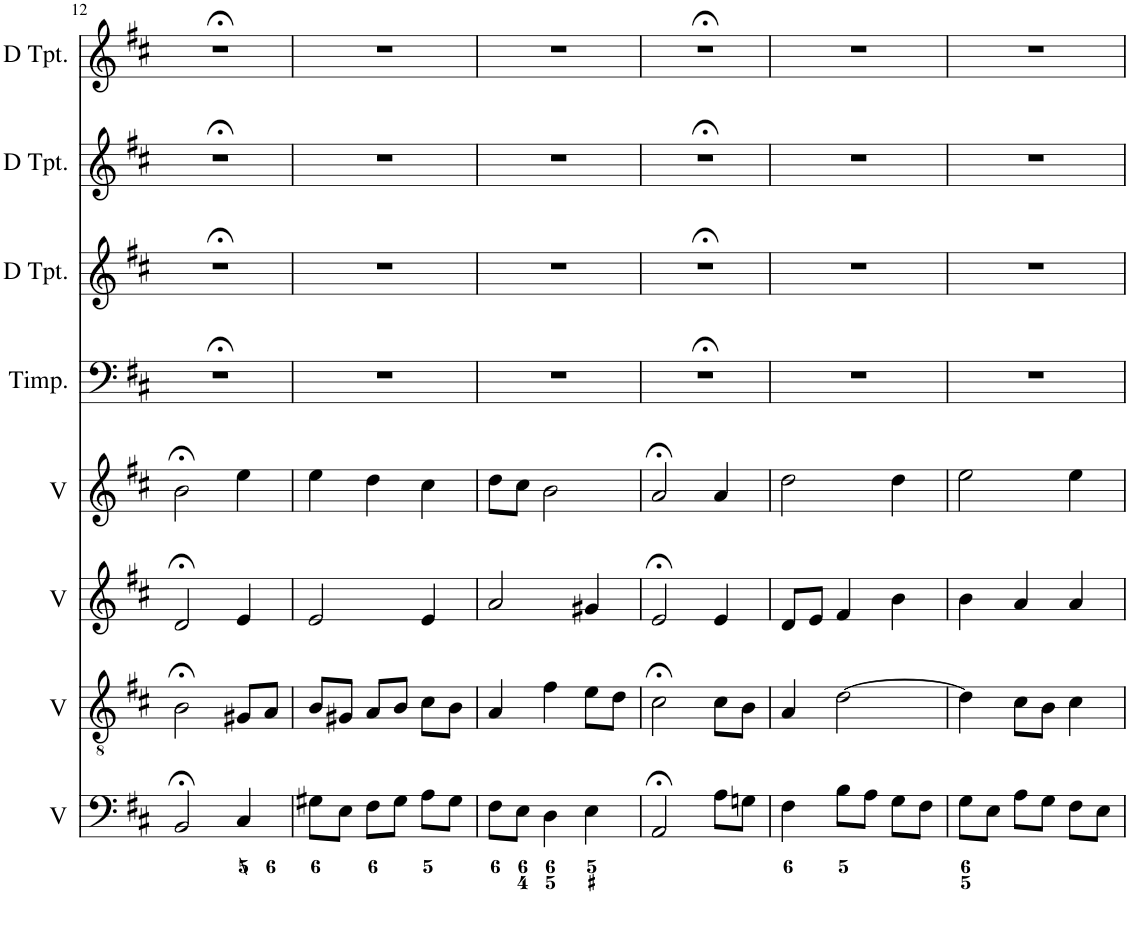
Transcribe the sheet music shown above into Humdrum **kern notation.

**kern	**kern	**kern	**kern	**kern	**kern	**kern	**kern
*part8	*part7	*part6	*part5	*part4	*part3	*part2	*part1
*staff8	*staff7	*staff6	*staff5	*staff4	*staff3	*staff2	*staff1
*I"Voice	*I"Voice	*I"Voice	*I"Voice	*I"Timpani	*I"D Trumpet	*I"D Trumpet	*I"D Trumpet
*I'V	*I'V	*I'V	*I'V	*I'Timp.	*I'D Tpt.	*I'D Tpt.	*I'D Tpt.
!!LO:PB:g=z
*clefF4	*clefGv2	*clefG2	*clefG2	*clefF4	*clefG2	*clefG2	*clefG2
*	*	*	*	*	*ITrd-1c-2	*ITrd-1c-2	*ITrd-1c-2
*k[f#c#]	*k[f#c#]	*k[f#c#]	*k[f#c#]	*k[f#c#]	*k[f#c#]	*k[f#c#]	*k[f#c#]
*M3/4	*M3/4	*M3/4	*M3/4	*M3/4	*M3/4	*M3/4	*M3/4
=12	=12	=12	=12	=12	=12	=12	=12
2BB;</	2B;<\	2d;</	2b;<\	2.r;<	2.r;<	2.r;<	2.r;<
4C#/	8G#X/L	4e/	4ee\	.	.	.	.
.	8A/J	.	.	.	.	.	.
=13	=13	=13	=13	=13	=13	=13	=13
8G#X\L	8B/L	2e/	4ee\	2.r	2.r	2.r	2.r
8E\J	8G#X/J	.	.	.	.	.	.
8F#\L	8A/L	.	4dd\	.	.	.	.
8G#\J	8B/J	.	.	.	.	.	.
8A\L	8c#\L	4e/	4cc#\	.	.	.	.
8G#\J	8B\J	.	.	.	.	.	.
=14	=14	=14	=14	=14	=14	=14	=14
8F#\L	4A/	2a/	8dd\L	2.r	2.r	2.r	2.r
8E\J	.	.	8cc#\J	.	.	.	.
4D\	4f#\	.	2b\	.	.	.	.
4E\	8e\L	4g#X/	.	.	.	.	.
.	8d\J	.	.	.	.	.	.
=15	=15	=15	=15	=15	=15	=15	=15
2AA;</	2c#;<\	2e;</	2a;</	2.r;<	2.r;<	2.r;<	2.r;<
8A\L	8c#\L	4e/	4a/	.	.	.	.
8Gn\J	8B\J	.	.	.	.	.	.
=16	=16	=16	=16	=16	=16	=16	=16
4F#\	4A/	8d/L	2dd\	2.r	2.r	2.r	2.r
.	.	8e/J	.	.	.	.	.
8B\L	[2d\	4f#/	.	.	.	.	.
8A\J	.	.	.	.	.	.	.
8G\L	.	4b\	4dd\	.	.	.	.
8F#\J	.	.	.	.	.	.	.
=17	=17	=17	=17	=17	=17	=17	=17
8G\L	4d\]	4b\	2ee\	2.r	2.r	2.r	2.r
8E\J	.	.	.	.	.	.	.
8A\L	8c#\L	4a/	.	.	.	.	.
8G\J	8B\J	.	.	.	.	.	.
8F#\L	4c#\	4a/	4ee\	.	.	.	.
8E\J	.	.	.	.	.	.	.
=	=	=	=	=	=	=	=
*-	*-	*-	*-	*-	*-	*-	*-
